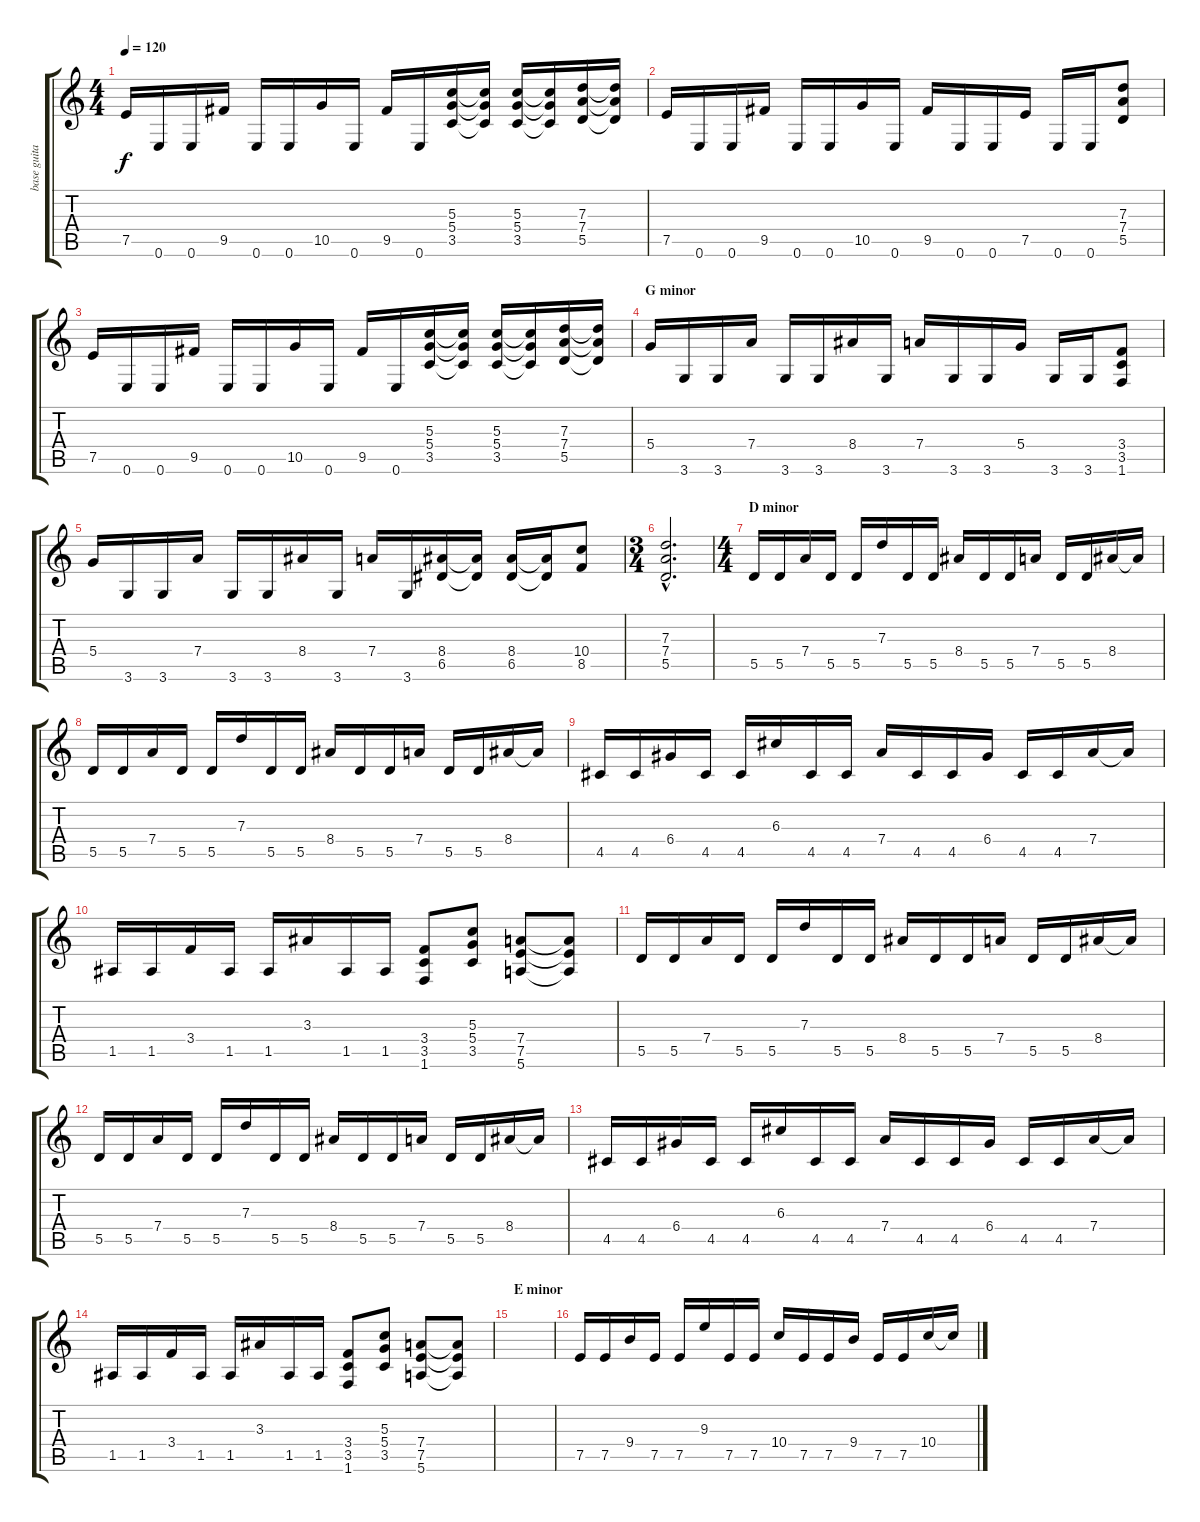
\track ("base guitar - distortion" "base guita") {instrument distortionguitar}
\staff {score tabs}
\tuning (E4 B3 G3 D3 A2 E2) {hide}
\ts (4 4)
\tempo 120
\clef g2
\ks c
7.5.16{dy f} 0.6.16 0.6.16 9.5.16 0.6.16 0.6.16 10.5.16 0.6.16 9.5.16 0.6.16 (5.3 5.4 3.5).16 (5.3{t} 5.4{t} 3.5{t}).16 (5.3 5.4 3.5).16 (5.3{t} 5.4{t} 3.5{t}).16 (7.3 7.4 5.5).16 (7.3{t} 7.4{t} 5.5{t}).16 |
7.5.16 0.6.16 0.6.16 9.5.16 0.6.16 0.6.16 10.5.16 0.6.16 9.5.16 0.6.16 0.6.16 7.5.16 0.6.16 0.6.16 (7.3 7.4 5.5).8 |
7.5.16 0.6.16 0.6.16 9.5.16 0.6.16 0.6.16 10.5.16 0.6.16 9.5.16 0.6.16 (5.3 5.4 3.5).16 (5.3{t} 5.4{t} 3.5{t}).16 (5.3 5.4 3.5).16 (5.3{t} 5.4{t} 3.5{t}).16 (7.3 7.4 5.5).16 (7.3{t} 7.4{t} 5.5{t}).16 |
\section ("" "G minor")
5.4.16 3.6.16 3.6.16 7.4.16 3.6.16 3.6.16 8.4.16 3.6.16 7.4.16 3.6.16 3.6.16 5.4.16 3.6.16 3.6.16 (3.4 3.5 1.6).8 |
5.4.16 3.6.16 3.6.16 7.4.16 3.6.16 3.6.16 8.4.16 3.6.16 7.4.16 3.6.16 (8.4 6.5).16 (8.4{t} 6.5{t}).16 (8.4 6.5).16 (8.4{t} 6.5{t}).16 (10.4 8.5).8 |
\ts (3 4)
(7.3{hac} 7.4{hac} 5.5{hac}).2{d} |
\ts (4 4)
\section ("" "D minor")
5.5.16 5.5.16 7.4.16 5.5.16 5.5.16 7.3.16 5.5.16 5.5.16 8.4.16 5.5.16 5.5.16 7.4.16 5.5.16 5.5.16 8.4.16 8.4{t}.16 |
5.5.16 5.5.16 7.4.16 5.5.16 5.5.16 7.3.16 5.5.16 5.5.16 8.4.16 5.5.16 5.5.16 7.4.16 5.5.16 5.5.16 8.4.16 8.4{t}.16 |
4.5.16 4.5.16 6.4.16 4.5.16 4.5.16 6.3.16 4.5.16 4.5.16 7.4.16 4.5.16 4.5.16 6.4.16 4.5.16 4.5.16 7.4.16 7.4{t}.16 |
1.5.16 1.5.16 3.4.16 1.5.16 1.5.16 3.3.16 1.5.16 1.5.16 (3.4 3.5 1.6).8 (5.3 5.4 3.5).8 (7.4 7.5 5.6).8 (7.4{t} 7.5{t} 5.6{t}).8 |
5.5.16 5.5.16 7.4.16 5.5.16 5.5.16 7.3.16 5.5.16 5.5.16 8.4.16 5.5.16 5.5.16 7.4.16 5.5.16 5.5.16 8.4.16 8.4{t}.16 |
5.5.16 5.5.16 7.4.16 5.5.16 5.5.16 7.3.16 5.5.16 5.5.16 8.4.16 5.5.16 5.5.16 7.4.16 5.5.16 5.5.16 8.4.16 8.4{t}.16 |
4.5.16 4.5.16 6.4.16 4.5.16 4.5.16 6.3.16 4.5.16 4.5.16 7.4.16 4.5.16 4.5.16 6.4.16 4.5.16 4.5.16 7.4.16 7.4{t}.16 |
1.5.16 1.5.16 3.4.16 1.5.16 1.5.16 3.3.16 1.5.16 1.5.16 (3.4 3.5 1.6).8 (5.3 5.4 3.5).8 (7.4 7.5 5.6).8 (7.4{t} 7.5{t} 5.6{t}).8 |
\section ("" "E minor")
|
7.5.16 7.5.16 9.4.16 7.5.16 7.5.16 9.3.16 7.5.16 7.5.16 10.4.16 7.5.16 7.5.16 9.4.16 7.5.16 7.5.16 10.4.16 10.4{t}.16
